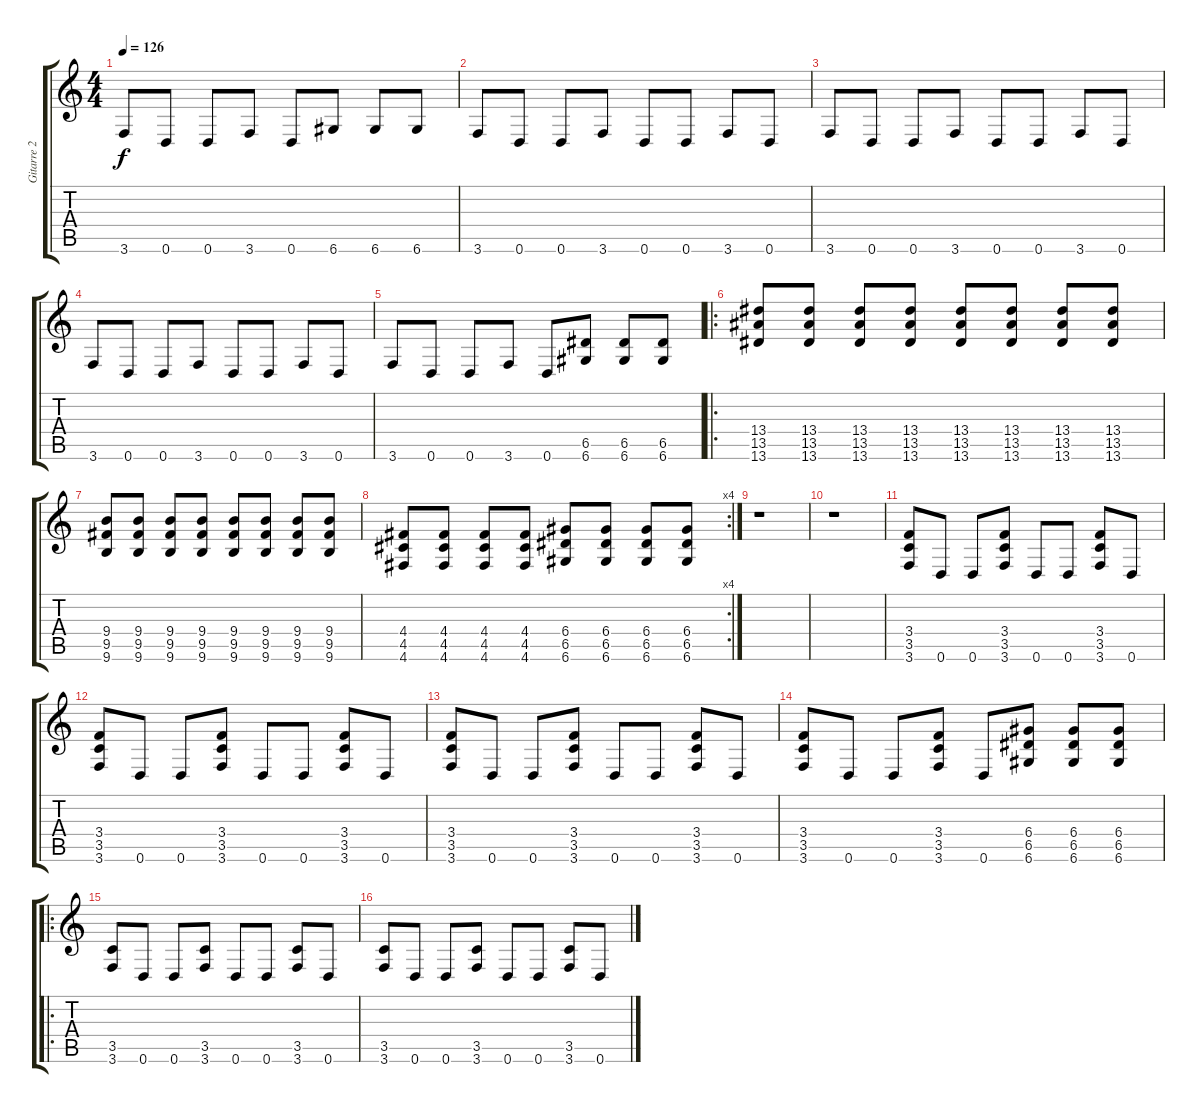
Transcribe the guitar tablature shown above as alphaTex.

\track ("Gitarre 2" "Gitarre 2") {instrument distortionguitar}
\staff {score tabs}
\tuning (E4 B3 G3 D3 A2 D2) {hide}
\ts (4 4)
\tempo 126
\clef g2
\ks c
3.6.8{dy f} 0.6.8 0.6.8 3.6.8 0.6.8 6.6.8 6.6.8 6.6.8 |
3.6.8 0.6.8 0.6.8 3.6.8 0.6.8 0.6.8 3.6.8 0.6.8 |
3.6.8 0.6.8 0.6.8 3.6.8 0.6.8 0.6.8 3.6.8 0.6.8 |
3.6.8 0.6.8 0.6.8 3.6.8 0.6.8 0.6.8 3.6.8 0.6.8 |
3.6.8 0.6.8 0.6.8 3.6.8 0.6.8 (6.5 6.6).8{volume 13 instrument distortionguitar} (6.5 6.6).8 (6.5 6.6).8 |
\ro
(13.4 13.5 13.6).8 (13.4 13.5 13.6).8 (13.4 13.5 13.6).8 (13.4 13.5 13.6).8 (13.4 13.5 13.6).8 (13.4 13.5 13.6).8 (13.4 13.5 13.6).8 (13.4 13.5 13.6).8 |
(9.4 9.5 9.6).8 (9.4 9.5 9.6).8 (9.4 9.5 9.6).8 (9.4 9.5 9.6).8 (9.4 9.5 9.6).8 (9.4 9.5 9.6).8 (9.4 9.5 9.6).8 (9.4 9.5 9.6).8 |
\rc 4
(4.4 4.5 4.6).8 (4.4 4.5 4.6).8 (4.4 4.5 4.6).8 (4.4 4.5 4.6).8 (6.4 6.5 6.6).8 (6.4 6.5 6.6).8 (6.4 6.5 6.6).8 (6.4 6.5 6.6).8 |
r.1 |
r.1 |
(3.4 3.5 3.6).8 0.6.8 0.6.8 (3.4 3.5 3.6).8 0.6.8 0.6.8 (3.4 3.5 3.6).8 0.6.8 |
(3.4 3.5 3.6).8 0.6.8 0.6.8 (3.4 3.5 3.6).8 0.6.8 0.6.8 (3.4 3.5 3.6).8 0.6.8 |
(3.4 3.5 3.6).8 0.6.8 0.6.8 (3.4 3.5 3.6).8 0.6.8 0.6.8 (3.4 3.5 3.6).8 0.6.8 |
(3.4 3.5 3.6).8 0.6.8 0.6.8 (3.4 3.5 3.6).8 0.6.8 (6.4 6.5 6.6).8 (6.4 6.5 6.6).8 (6.4 6.5 6.6).8 |
\ro
(3.5 3.6).8{volume 13 instrument acousticguitarsteel} 0.6.8 0.6.8 (3.5 3.6).8 0.6.8 0.6.8 (3.5 3.6).8 0.6.8 |
(3.5 3.6).8 0.6.8 0.6.8 (3.5 3.6).8 0.6.8 0.6.8 (3.5 3.6).8 0.6.8
